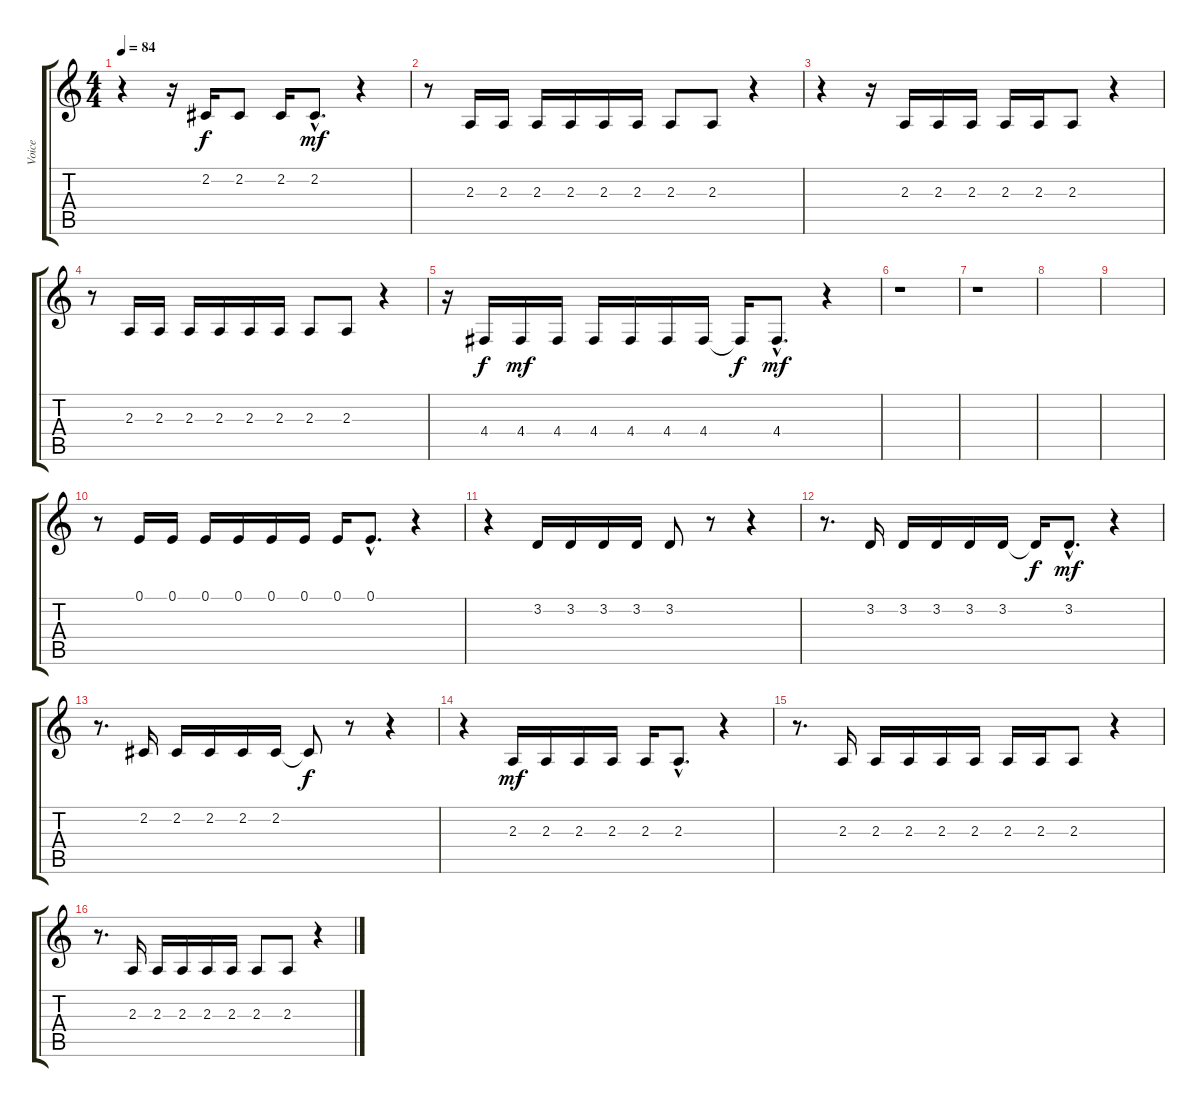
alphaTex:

\track ("Voice" "Voice") {instrument lead6voice}
\staff {score tabs}
\tuning (E4 B3 G3 D3 A2 E2) {hide}
\ts (4 4)
\tempo 84
\clef g2
\ks c
r.4{dy f} r.16 2.2.16 2.2.8 2.2.16 2.2{hac}.8{d dy mf} r.4 |
r.8 2.3.16 2.3.16 2.3.16 2.3.16 2.3.16 2.3.16 2.3.8 2.3.8 r.4 |
r.4 r.16 2.3.16 2.3.16 2.3.16 2.3.16 2.3.16 2.3.8 r.4 |
r.8 2.3.16 2.3.16 2.3.16 2.3.16 2.3.16 2.3.16 2.3.8 2.3.8 r.4 |
r.16 4.4.16{dy f} 4.4.16{dy mf} 4.4.16 4.4.16 4.4.16 4.4.16 4.4.16 4.4{t}.16{dy f} 4.4{hac}.8{d dy mf} r.4 |
r.1 |
r.1 |
|
|
r.8 0.1.16 0.1.16 0.1.16 0.1.16 0.1.16 0.1.16 0.1.16 0.1{hac}.8{d} r.4 |
r.4 3.2.16 3.2.16 3.2.16 3.2.16 3.2.8 r.8 r.4 |
r.8{d} 3.2.16 3.2.16 3.2.16 3.2.16 3.2.16 3.2{t}.16{dy f} 3.2{hac}.8{d dy mf} r.4 |
r.8{d} 2.2.16 2.2.16 2.2.16 2.2.16 2.2.16 2.2{t}.8{dy f} r.8 r.4 |
r.4 2.3.16{dy mf} 2.3.16 2.3.16 2.3.16 2.3.16 2.3{hac}.8{d} r.4 |
r.8{d} 2.3.16 2.3.16 2.3.16 2.3.16 2.3.16 2.3.16 2.3.16 2.3.8 r.4 |
r.8{d} 2.3.16 2.3.16 2.3.16 2.3.16 2.3.16 2.3.8 2.3.8 r.4
